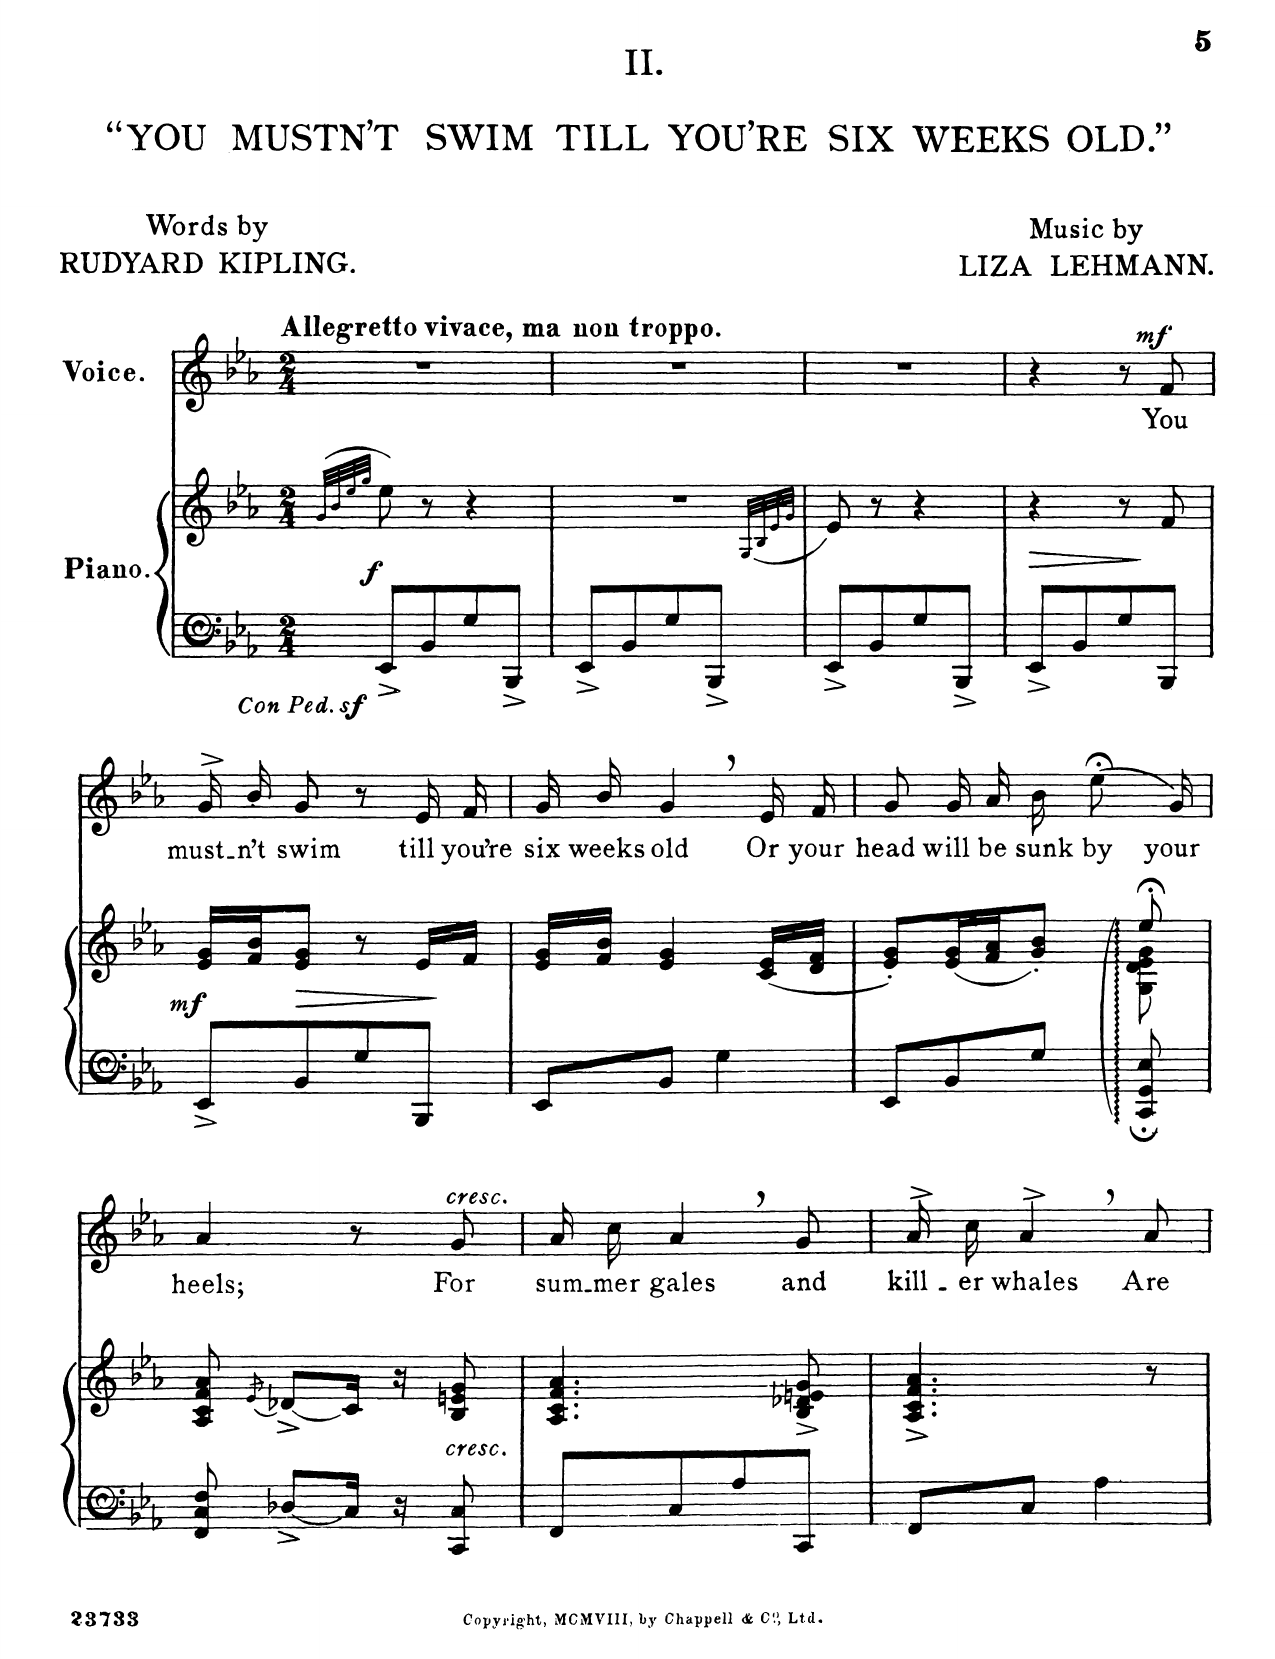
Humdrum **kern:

**kern	**kern	**dynam	**kern	**text	**dynam
*part2	*part2	*part2	*part1	*part1	*part1
*staff3	*staff2	*staff2/3	*staff1	*staff1	*staff1
*I"Piano	*	*	*I"Voice	*	*
*I'Pno	*	*	*	*	*
*clefF4	*clefG2	*	*clefG2	*	*
*k[b-e-a-]	*k[b-e-a-]	*	*k[b-e-a-]	*	*
*M2/4	*M2/4	*	*M2/4	*	*
=1	=1	=1	=1	=1	=1
.	(>32qg/LLL	.	.	.	.
.	32qb-/	.	.	.	.
.	32qee-/	.	.	.	.
.	32qgg/JJJ	.	.	.	.
!	!	!	!LO:TX:a:B:t=Allegretto vivace, ma non troppo	!	!
!	!	!LO:DY:b=2	!	!	!
!	!	!LO:DY:n=1:b	!	!	!
8EE-z<^/L	8ee-\)	other-dynamics f	2r	.	.
8BB-/	8r	.	.	.	.
8G/	4r	.	.	.	.
8BBB-^/J	.	.	.	.	.
=2	=2	=2	=2	=2	=2
8EE-^/L	2r	.	2r	.	.
8BB-/	.	.	.	.	.
8G/	.	.	.	.	.
8BBB-^/J	.	.	.	.	.
=3	=3	=3	=3	=3	=3
.	(32qG/LLL	.	.	.	.
.	32qB-/	.	.	.	.
.	32qe-/	.	.	.	.
.	32qg/JJJ	.	.	.	.
8EE-^/L	8e-/)	.	2r	.	.
8BB-/	8r	.	.	.	.
8G/	4r	.	.	.	.
8BBB-^/J	.	.	.	.	.
=4	=4	=4	=4	=4	=4
!	!	!LO:HP:b	!	!	!
8EE-^/L	4r	>	4r	.	.
8BB-/	.	.	.	.	.
8G/	8r	.	8r	.	.
!	!	!	!	!	!LO:DY:a
8BBB-/J	8f/	]	8f/	You	mf
=5	=5	=5	=5	=5	=5
!	!	!LO:DY:b	!	!	!
8CC^/L	16e-/ 16g/LL	mf	16g^>/LL	must-	.
.	16f/ 16b-/J	.	16b-/J	-n’t	.
!	!	!LO:HP:b	!	!	!
8BB-/	8e-/ 8g/J	>	8g/J	swim	.
8G/	8r	.	8r	.	.
8BBB-/J	16e-/LL	.	16e-/LL	till	.
.	16f/JJ	]	16f/JJ	you’re	.
=6	=6	=6	=6	=6	=6
8EE-/L	16e-/ 16g/LL	.	16g/LL	six	.
.	16f/ 16b-/JJ	.	16b-/JJ	weeks	.
8BB-/J	4e-/ 4g/	.	4g,/	old	.
4G\	.	.	.	.	.
.	(16c/ 16e-/LL	.	16e-/LL	Or	.
.	16d/ 16f/JJ	.	16f/JJ	your	.
=7	=7	=7	=7	=7	=7
*	*^	*	*	*	*
8EE-/L	8e-/' 8g/'L)	4.ryy	.	8g/L	head	.
8BB-/	(16e-/ 16g/L	.	.	16g/L	will	.
.	16f/ 16a-/J	.	.	16a-/JJ	be	.
8G/J	8g/' 8b-/'J)	.	.	16b-/KL	sunk	.
.	.	.	.	(8ee-;</	by	.
8CC/; 8GG/; 8E-/;	8ee-;</	8G\ 8d\ 8e-\ 8g\	.	.	.	.
.	.	.	.	16g/Jk)	your	.
*	*v	*v	*	*	*	*
=8	=8	=8	=8	=8	=8
8FF/ 8C/ 8F/	8A-/ 8c/ 8f/ 8a-/	.	4a-/	heels;	.
.	8qe-/	.	.	.	.
8D-X^/L	(8d-X^/L	.	.	.	.
16C/Jk	16c/Jk)	.	8r	.	.
16r	16r	.	.	.	.
!	!	!	!LO:TX:a:i:t=cresc.	!	!
!	!LO:TX:b:i:t=cresc.	!	!	!	!
8CC/ 8C/	8B-/ 8en/ 8g/	.	8g/	For	.
=9	=9	=9	=9	=9	=9
8FF/L	4.A-/ 4.c/ 4.f/ 4.a-/	.	16a-\LL	sum-	.
.	.	.	16cc\JJ	-mer	.
8C/	.	.	4a-,/	gales	.
8A-/	.	.	.	.	.
8CC/J	8B-/^ 8d-X/^ 8en/^ 8g/^	.	8g/	and	.
=10	=10	=10	=10	=10	=10
8FF/L	4.A-/^ 4.c/^ 4.f/^ 4.a-/^	.	16a-^>\LL	kill-	.
.	.	.	16cc\JJ	-er	.
8C/J	.	.	4a-^>,/	whales	.
4A-\	.	.	.	.	.
.	8r	.	8a-/	Are	.
=	=	=	=	=	=
*-	*-	*-	*-	*-	*-
